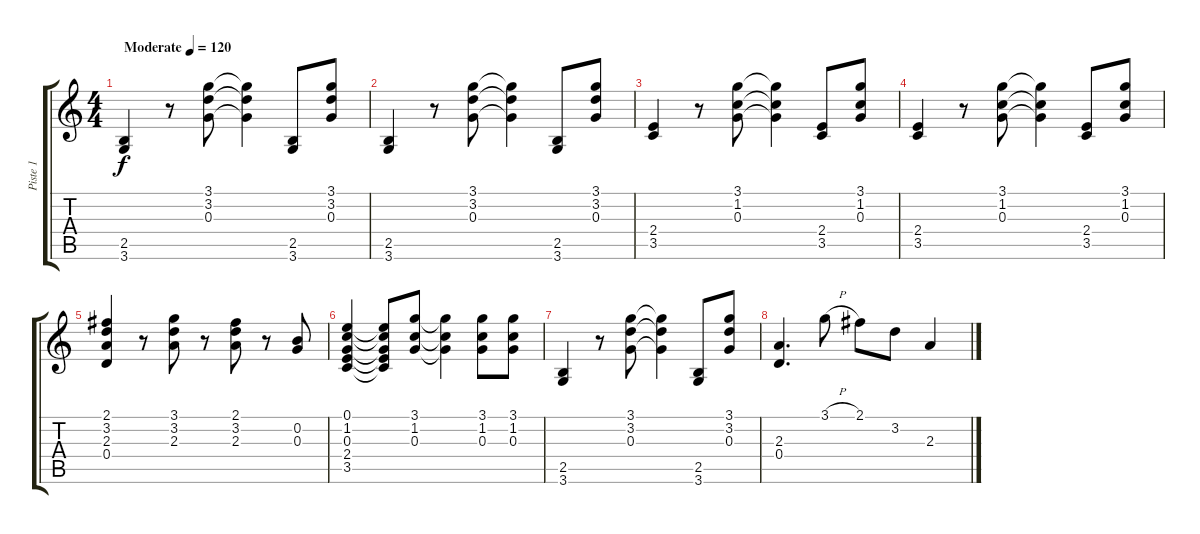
\track ("Piste 1" "Piste 1") {instrument acousticguitarsteel}
\staff {score tabs}
\tuning (E4 B3 G3 D3 A2 E2) {hide}
\ts (4 4)
\tempo (120 "Moderate")
\clef g2
\ks c
(2.5 3.6).4{dy f instrument acousticguitarsteel} r.8 (3.1 3.2 0.3).8 (3.1{t} 3.2{t} 0.3{t}).4 (2.5 3.6).8 (3.1 3.2 0.3).8 |
(2.5 3.6).4 r.8 (3.1 3.2 0.3).8 (3.1{t} 3.2{t} 0.3{t}).4 (2.5 3.6).8 (3.1 3.2 0.3).8 |
(2.4 3.5).4 r.8 (3.1 1.2 0.3).8 (3.1{t} 1.2{t} 0.3{t}).4 (2.4 3.5).8 (3.1 1.2 0.3).8 |
(2.4 3.5).4 r.8 (3.1 1.2 0.3).8 (3.1{t} 1.2{t} 0.3{t}).4 (2.4 3.5).8 (3.1 1.2 0.3).8 |
(2.1 3.2 2.3 0.4).4 r.8 (3.1 3.2 2.3).8 r.8 (2.1 3.2 2.3).8 r.8 (0.2 0.3).8 |
(0.1 1.2 0.3 2.4 3.5).4 (0.1{t} 1.2{t} 0.3{t} 2.4{t} 3.5{t}).8 (3.1 1.2 0.3).8 (3.1{t} 1.2{t} 0.3{t}).4 (3.1 1.2 0.3).8 (3.1 1.2 0.3).8 |
(2.5 3.6).4 r.8 (3.1 3.2 0.3).8 (3.1{t} 3.2{t} 0.3{t}).4 (2.5 3.6).8 (3.1 3.2 0.3).8 |
(2.3 0.4).4{d} 3.1{h}.8 2.1.8 3.2.8 2.3.4
